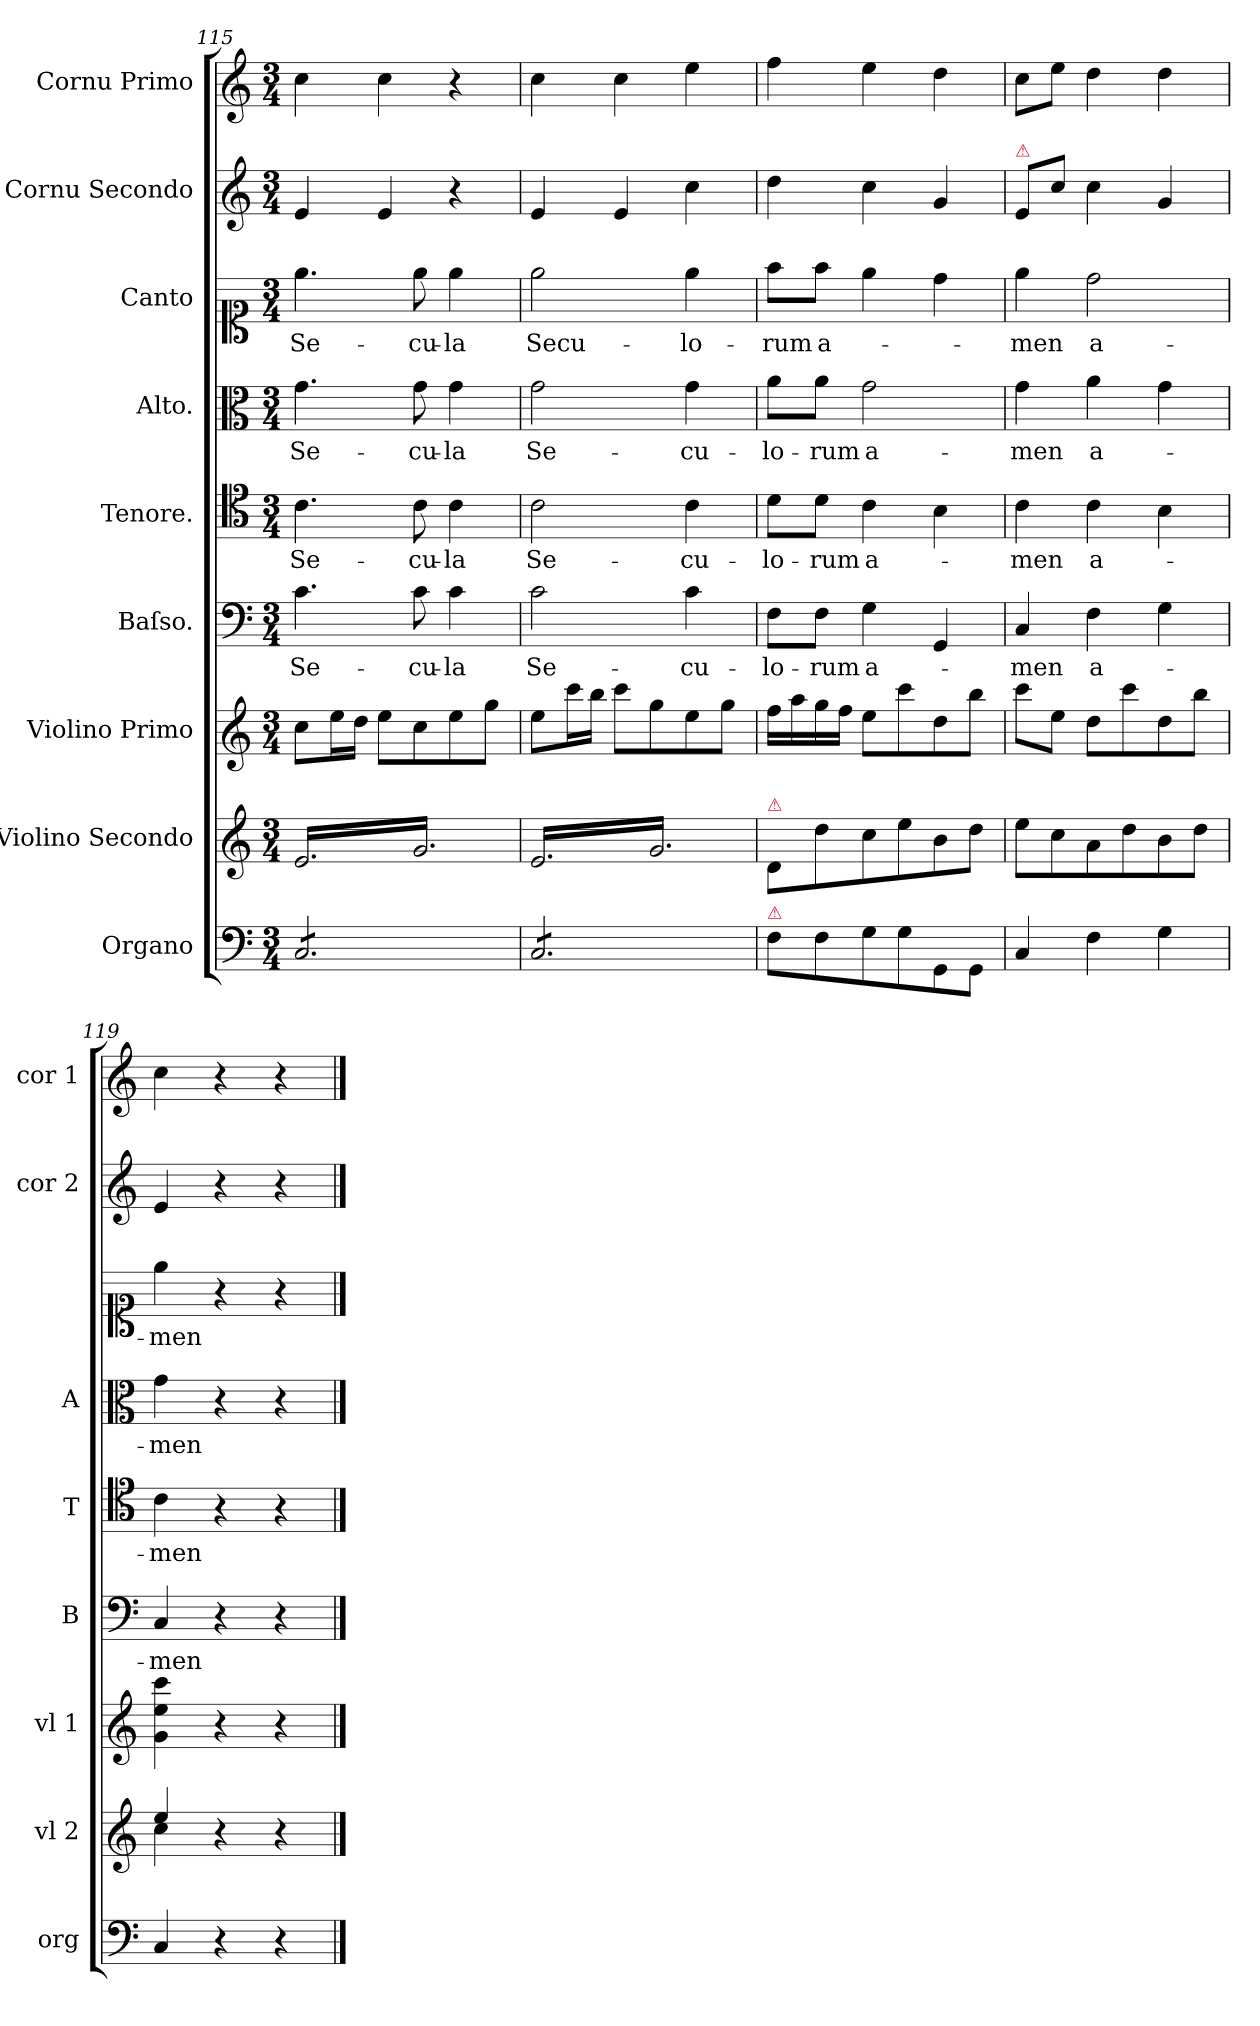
**kern	**kern	**kern	**kern	**text	**kern	**text	**kern	**text	**kern	**text	**kern	**kern
*part9	*part8	*part7	*part6	*part6	*part5	*part5	*part4	*part4	*part3	*part3	*part2	*part1
*staff9	*staff8	*staff7	*staff6	*staff6	*staff5	*staff5	*staff4	*staff4	*staff3	*staff3	*staff2	*staff1
*I"Organo	*I"Violino Secondo	*I"Violino Primo	*I"Baſso.	*	*I"Tenore.	*	*I"Alto.	*	*I"Canto	*	*I"Cornu Secondo	*I"Cornu Primo
*I'org	*I'vl 2	*I'vl 1	*I'B	*	*I'T	*	*I'A	*	*	*	*I'cor 2	*I'cor 1
*clefF4	*clefG2	*clefG2	*clefF4	*	*clefC4	*	*clefC3	*	*clefC1	*	*clefG2	*clefG2
*k[]	*k[]	*k[]	*k[]	*	*k[]	*	*k[]	*	*k[]	*	*k[]	*k[]
*C:	*C:	*C:	*C:	*	*C:	*	*C:	*	*C:	*	*C:	*C:
*M3/4	*M3/4	*M3/4	*M3/4	*	*M3/4	*	*M3/4	*	*M3/4	*	*M3/4	*M3/4
=115	=115	=115	=115	=115	=115	=115	=115	=115	=115	=115	=115	=115
*tremolo	*	*	*	*	*	*	*	*	*	*	*	*
*	*tremolo	*	*	*	*	*	*	*	*	*	*	*
8C/L	16e/LL	8cc\L	4.c\	Se-	4.c\	Se-	4.g\	Se-	4.ee\	Se-	4e/	4cc\
.	16g/	.	.	.	.	.	.	.	.	.	.	.
8C/	16e/	16ee\L	.	.	.	.	.	.	.	.	.	.
.	16g/	16dd\JJ	.	.	.	.	.	.	.	.	.	.
8C/	16e/	8ee\L	.	.	.	.	.	.	.	.	4e/	4cc\
.	16g/	.	.	.	.	.	.	.	.	.	.	.
8C/	16e/	8cc\	8c\	-cu-	8c\	-cu-	8g\	-cu-	8ee\	-cu-	.	.
.	16g/	.	.	.	.	.	.	.	.	.	.	.
8C/	16e/	8ee\	4c\	-la	4c\	-la	4g\	-la	4ee\	-la	4r	4r
.	16g/	.	.	.	.	.	.	.	.	.	.	.
8C/J	16e/	8gg\J	.	.	.	.	.	.	.	.	.	.
.	16g/JJ	.	.	.	.	.	.	.	.	.	.	.
=116	=116	=116	=116	=116	=116	=116	=116	=116	=116	=116	=116	=116
8C/L	16e/LL	8ee\L	2c\	Se-	2c\	Se-	2g\	Se-	2ee\	Secu-	4e/	4cc\
.	16g/	.	.	.	.	.	.	.	.	.	.	.
8C/	16e/	16ccc\L	.	.	.	.	.	.	.	.	.	.
.	16g/	16bb\JJ	.	.	.	.	.	.	.	.	.	.
8C/	16e/	8ccc\L	.	.	.	.	.	.	.	.	4e/	4cc\
.	16g/	.	.	.	.	.	.	.	.	.	.	.
8C/	16e/	8gg\	.	.	.	.	.	.	.	.	.	.
.	16g/	.	.	.	.	.	.	.	.	.	.	.
8C/	16e/	8ee\	4c\	-cu-	4c\	-cu-	4g\	-cu-	4ee\	-lo-	4cc\	4ee\
.	16g/	.	.	.	.	.	.	.	.	.	.	.
8C/J	16e/	8gg\J	.	.	.	.	.	.	.	.	.	.
*Xtremolo	*	*	*	*	*	*	*	*	*	*	*	*
.	16g/JJ	.	.	.	.	.	.	.	.	.	.	.
*	*Xtremolo	*	*	*	*	*	*	*	*	*	*	*
=117	=117	=117	=117	=117	=117	=117	=117	=117	=117	=117	=117	=117
!	!LO:TX:a:color=crimson:t=⚠	!	!	!	!	!	!	!	!	!	!	!
!LO:TX:a:color=crimson:t=⚠	!	!	!	!	!	!	!	!	!	!	!	!
8F\L	8d/L	16ff\LL	8F\L	-lo-	8d\L	-lo-	8a\L	-lo-	8ff\L	-rum	4dd\	4ff\
.	.	16aa\	.	.	.	.	.	.	.	.	.	.
8F\	8dd\	16gg\	8F\J	-rum	8d\J	-rum	8a\J	-rum	8ff\J	a-	.	.
.	.	16ff\JJ	.	.	.	.	.	.	.	.	.	.
8G\	8cc\	8ee\L	4G\	a-	4c\	a-	2g\	a-	4ee\	.	4cc\	4ee\
.	.	.	.	.	.	.	.	.	.	.	.	.
8G\	8ee\	8ccc\	.	.	.	.	.	.	.	.	.	.
8GG/	8b\	8dd\	4GG/	.	4B\	.	.	.	4dd\	.	4g/	4dd\
8GG/J	8dd\J	8bb\J	.	.	.	.	.	.	.	.	.	.
=118	=118	=118	=118	=118	=118	=118	=118	=118	=118	=118	=118	=118
!	!	!	!	!	!	!	!	!	!	!	!LO:TX:a:color=crimson:t=⚠	!
4C/	8ee\L	8ccc\L	4C/	-men	4c\	-men	4g\	-men	4ee\	-men	8e/L	8cc\L
.	8cc\	8ee\J	.	.	.	.	.	.	.	.	8cc\J	8ee\J
4F\	8a\	8dd\L	4F\	a-	4c\	a-	4a\	a-	2dd\	a-	4cc\	4dd\
.	8dd\	8ccc\	.	.	.	.	.	.	.	.	.	.
4G\	8b\	8dd\	4G\	.	4B\	.	4g\	.	.	.	4g/	4dd\
.	8dd\J	8bb\J	.	.	.	.	.	.	.	.	.	.
=119	=119	=119	=119	=119	=119	=119	=119	=119	=119	=119	=119	=119
*	*^	*	*	*	*	*	*	*	*	*	*	*
4C/	4ee/	4cc\	4g\ 4ee\ 4ccc\	4C/	-men	4c\	-men	4g\	-men	4ee\	-men	4e/	4cc\
4r	4r	4ryy	4r	4r	.	4r	.	4r	.	4r	.	4r	4r
4r	4r	4ryy	4r	4r	.	4r	.	4r	.	4r	.	4r	4r
*	*v	*v	*	*	*	*	*	*	*	*	*	*	*
==	==	==	==	==	==	==	==	==	==	==	==	==
*-	*-	*-	*-	*-	*-	*-	*-	*-	*-	*-	*-	*-
